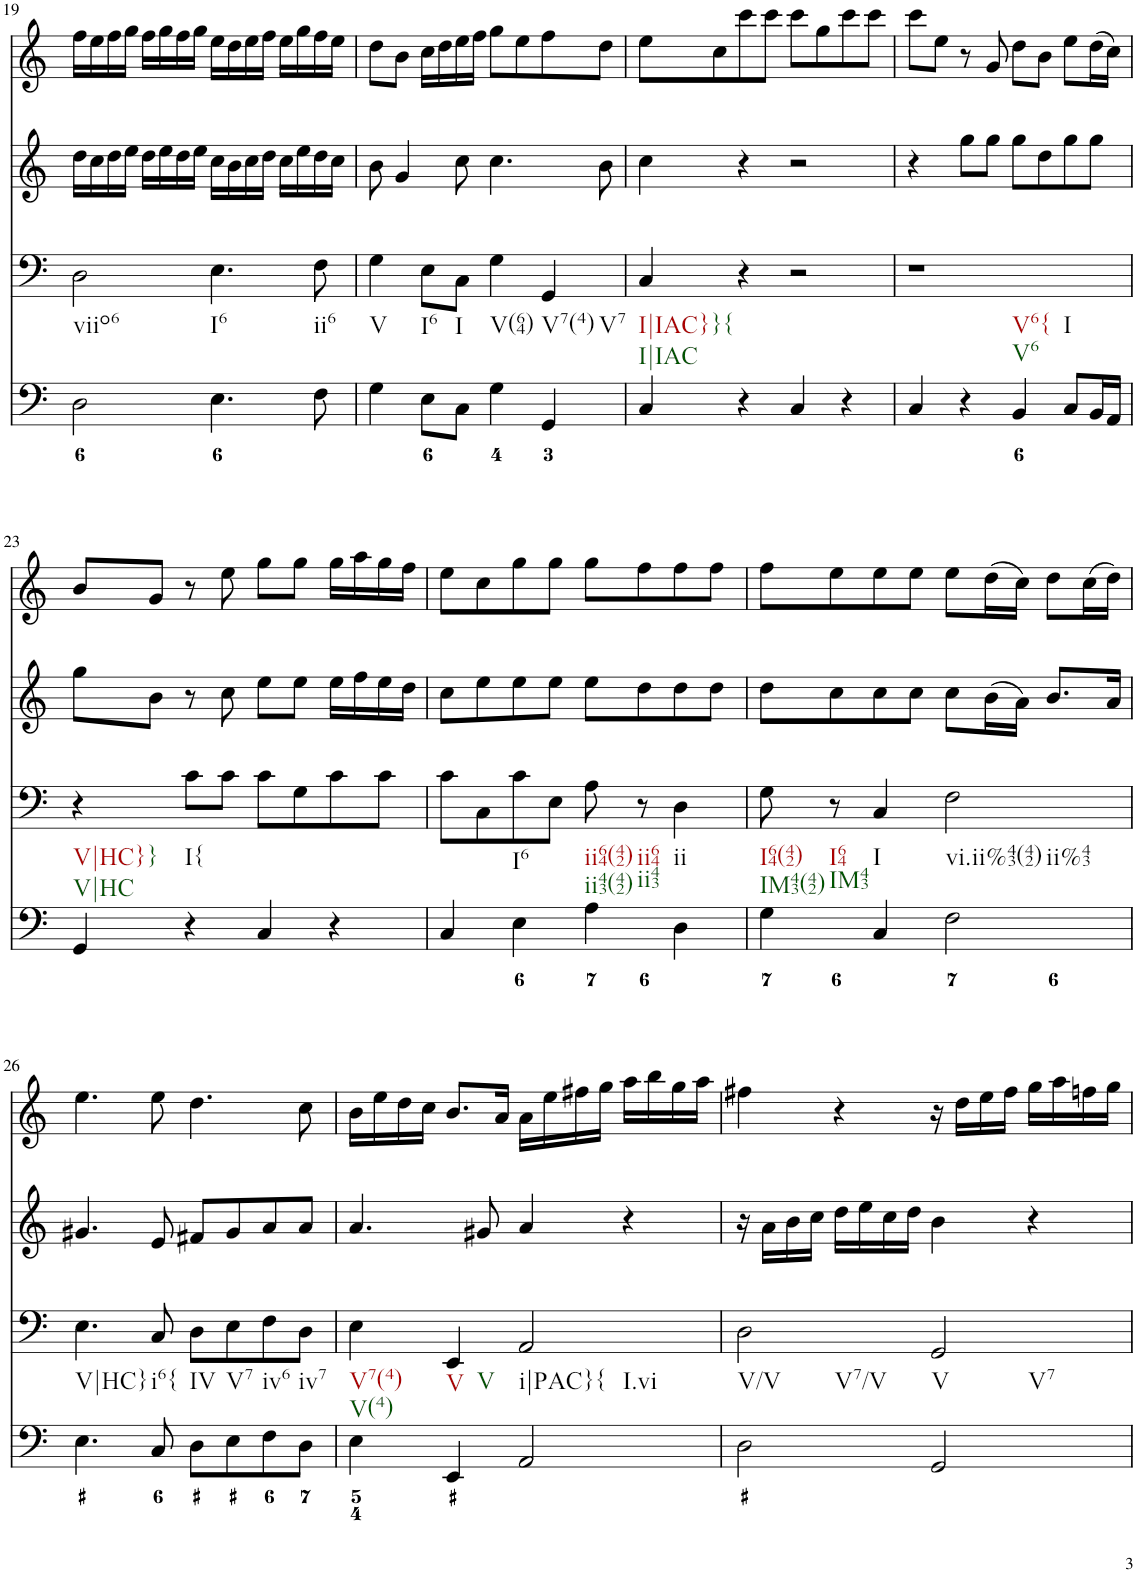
**kern	**kern	**kern	**kern
*part4	*part3	*part2	*part1
*staff4	*staff3	*staff2	*staff1
*I"violn	*I"violn	*I"cello	*I"organ
*I'Vln	*I'Vln	*	*
!!LO:PB:g=z
*clefF4	*clefF4	*clefG2	*clefG2
*k[]	*k[]	*k[]	*k[]
*M4/4	*M4/4	*M4/4	*M4/4
*met(c)	*met(c)	*met(c)	*met(c)
=19	=19	=19	=19
!	!LO:TX:b:t=viio6	!	!
2D\	2D\	16dd\LL	16ff\LL
.	.	16cc\	16ee\
.	.	16dd\	16ff\
.	.	16ee\JJ	16gg\JJ
.	.	16dd\LL	16ff\LL
.	.	16ee\	16gg\
.	.	16dd\	16ff\
.	.	16ee\JJ	16gg\JJ
!	!LO:TX:b:t=I6	!	!
4.E\	4.E\	16cc\LL	16ee\LL
.	.	16b\	16dd\
.	.	16cc\	16ee\
.	.	16dd\JJ	16ff\JJ
.	.	16cc\LL	16ee\LL
.	.	16ee\	16gg\
!	!LO:TX:b:t=ii6	!	!
8F\	8F\	16dd\	16ff\
.	.	16cc\JJ	16ee\JJ
=20	=20	=20	=20
!	!LO:TX:b:t=V	!	!
4G\	4G\	8b\	8dd\L
.	.	4g/	8b\J
!	!LO:TX:b:t=I6	!	!
8E\L	8E\L	.	16cc\LL
.	.	.	16dd\
!	!LO:TX:b:t=I	!	!
8C\J	8C\J	8cc\	16ee\
.	.	.	16ff\JJ
!	!LO:TX:b:t=V(64)	!	!
4G\	4G\	4.cc\	8gg\L
.	.	.	8ee\
!	!LO:TX:b:t=V7(4)	!	!
!	!LO:TX:b:t=V7	!	!
4GG/	4GG/	.	8ff\
.	.	8b\	8dd\J
=21	=21	=21	=21
!	!LO:TX:b:t=I|IAC}	!	!
!	!LO:TX:b:t=I|IAC	!	!
!	!LO:TX:b:t=}{	!	!
4C/	4C/	4cc\	8ee\L
.	.	.	8cc\
4r	4r	4r	8ccc\
.	.	.	8ccc\J
4C/	2r	2r	8ccc\L
.	.	.	8gg\
4r	.	.	8ccc\
.	.	.	8ccc\J
=22	=22	=22	=22
!	!LO:TX:b:t=V6{	!	!
!	!LO:TX:b:t=V6	!	!
!	!LO:TX:b:t=I	!	!
4C/	1r	4r	8ccc\L
.	.	.	8ee\J
4r	.	8gg\L	8r
.	.	8gg\J	8g/
4BB/	.	8gg\L	8dd\L
.	.	8dd\	8b\J
8C/L	.	8gg\	8ee\L
16BB/L	.	8gg\J	(16dd\L
16AA/JJ	.	.	16cc\JJ)
!!LO:LB:g=z
=23	=23	=23	=23
!	!LO:TX:b:t=V|HC}	!	!
!	!LO:TX:b:t=V|HC	!	!
!	!LO:TX:b:t=}	!	!
4GG/	4r	8gg\L	8b/L
.	.	8b\J	8g/J
!	!LO:TX:b:t=I{	!	!
4r	8c\L	8r	8r
.	8c\J	8cc\	8ee\
4C/	8c\L	8ee\L	8gg\L
.	8G\	8ee\J	8gg\J
4r	8c\	16ee\LL	16gg\LL
.	.	16ff\	16aa\
.	8c\J	16ee\	16gg\
.	.	16dd\JJ	16ff\JJ
=24	=24	=24	=24
4C/	8c\L	8cc\L	8ee\L
.	8C\	8ee\	8cc\
!	!LO:TX:b:t=I6	!	!
4E\	8c\	8ee\	8gg\
.	8E\J	8ee\J	8gg\J
!	!LO:TX:b:t=ii64(42)	!	!
!	!LO:TX:b:t=ii43(42)	!	!
4A\	8A\	8ee\L	8gg\L
!	!LO:TX:b:t=ii64	!	!
!	!LO:TX:b:t=ii43	!	!
.	8r	8dd\	8ff\
!	!LO:TX:b:t=ii	!	!
4D\	4D\	8dd\	8ff\
.	.	8dd\J	8ff\J
=25	=25	=25	=25
!	!LO:TX:b:t=I64(42)	!	!
!	!LO:TX:b:t=IM43(42)	!	!
4G\	8G\	8dd\L	8ff\L
!	!LO:TX:b:t=I64	!	!
!	!LO:TX:b:t=IM43	!	!
.	8r	8cc\	8ee\
!	!LO:TX:b:t=I	!	!
4C/	4C/	8cc\	8ee\
.	.	8cc\J	8ee\J
!	!LO:TX:b:t=vi.ii%43(42)	!	!
!	!LO:TX:b:t=ii%43	!	!
2F\	2F\	8cc\L	8ee\L
.	.	(16b\L	(16dd\L
.	.	16a\JJ)	16cc\JJ)
.	.	8.b/L	8dd\L
.	.	.	(16cc\L
.	.	16a/Jk	16dd\JJ)
!!LO:LB:g=z
=26	=26	=26	=26
!	!LO:TX:b:t=V|HC}	!	!
4.E\	4.E\	4.g#X/	4.ee\
!	!LO:TX:b:t=i6{	!	!
8C/	8C/	8e/	8ee\
!	!LO:TX:b:t=IV	!	!
8D\L	8D\L	8f#X/L	4.dd\
!	!LO:TX:b:t=V7	!	!
8E\	8E\	8g#/	.
!	!LO:TX:b:t=iv6	!	!
8F\	8F\	8a/	.
!	!LO:TX:b:t=iv7	!	!
8D\J	8D\J	8a/J	8cc\
=27	=27	=27	=27
!	!LO:TX:b:t=V7(4)	!	!
!	!LO:TX:b:t=V(4)	!	!
4E\	4E\	4.a/	16b\LL
.	.	.	16ee\
.	.	.	16dd\
.	.	.	16cc\JJ
!	!LO:TX:b:t=V	!	!
!	!LO:TX:b:t=V	!	!
4EE/	4EE/	.	8.b/L
.	.	8g#X/	.
.	.	.	16a/Jk
!	!LO:TX:b:t=i|PAC}{	!	!
!	!LO:TX:b:t=I.vi	!	!
2AA/	2AA/	4a/	16a\LL
.	.	.	16ee\
.	.	.	16ff#X\
.	.	.	16gg\JJ
.	.	4r	16aa\LL
.	.	.	16bb\
.	.	.	16gg\
.	.	.	16aa\JJ
=28	=28	=28	=28
!	!LO:TX:b:t=V/V	!	!
!	!LO:TX:b:t=V7/V	!	!
2D\	2D\	16r	4ff#X\
.	.	16a\LL	.
.	.	16b\	.
.	.	16cc\JJ	.
.	.	16dd\LL	4r
.	.	16ee\	.
.	.	16cc\	.
.	.	16dd\JJ	.
!	!LO:TX:b:t=V	!	!
!	!LO:TX:b:t=V7	!	!
2GG/	2GG/	4b\	16r
.	.	.	16dd\LL
.	.	.	16ee\
.	.	.	16ff#\JJ
.	.	4r	16gg\LL
.	.	.	16aa\
.	.	.	16ffn\
.	.	.	16gg\JJ
=	=	=	=
*-	*-	*-	*-
